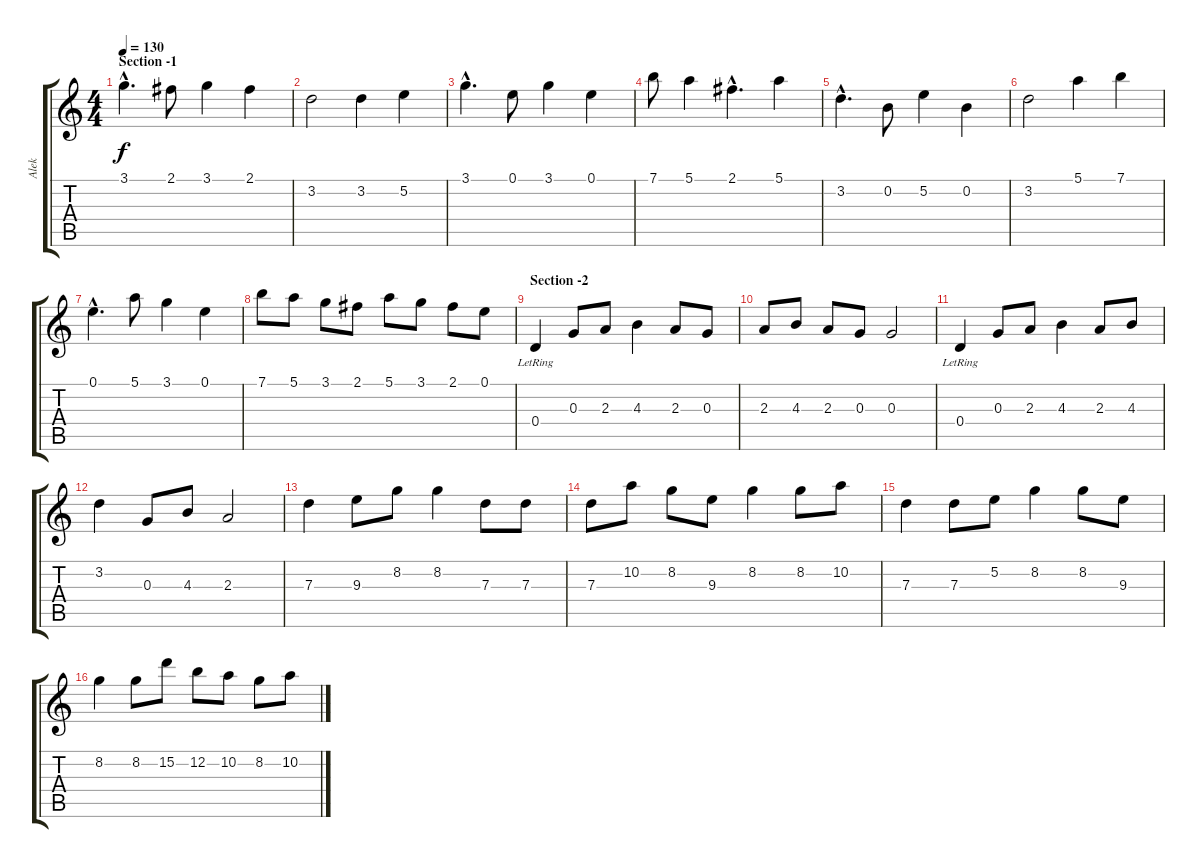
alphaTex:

\track ("Alek" "Alek") {instrument acousticguitarsteel}
\staff {score tabs}
\tuning (E4 B3 G3 D3 A2 E2) {hide}
\ts (4 4)
\section ("" "Section -1")
\tempo 130
\clef g2
\ks c
3.1{hac}.4{d dy f volume 13} 2.1.8 3.1.4 2.1.4 |
3.2.2 3.2.4 5.2.4 |
3.1{hac}.4{d} 0.1.8 3.1.4 0.1.4 |
7.1.8 5.1.4 2.1{hac}.4{d} 5.1.4 |
3.2{hac}.4{d} 0.2.8 5.2.4 0.2.4 |
3.2.2 5.1.4 7.1.4 |
0.1{hac}.4{d} 5.1.8 3.1.4 0.1.4 |
7.1.8 5.1.8 3.1.8 2.1.8 5.1.8 3.1.8 2.1.8 0.1.8 |
\section ("" "Section -2")
0.4{lr}.4{volume 14 instrument distortionguitar} 0.3.8 2.3.8 4.3.4 2.3.8 0.3.8 |
2.3.8 4.3.8 2.3.8 0.3.8 0.3.2 |
0.4{lr}.4 0.3.8 2.3.8 4.3.4 2.3.8 4.3.8 |
3.2.4 0.3.8 4.3.8 2.3.2 |
7.3.4 9.3.8 8.2.8 8.2.4 7.3.8 7.3.8 |
7.3.8 10.2.8 8.2.8 9.3.8 8.2.4 8.2.8 10.2.8 |
7.3.4 7.3.8 5.2.8 8.2.4 8.2.8 9.3.8 |
8.2.4 8.2.8 15.2.8 12.2.8 10.2.8 8.2.8 10.2.8
